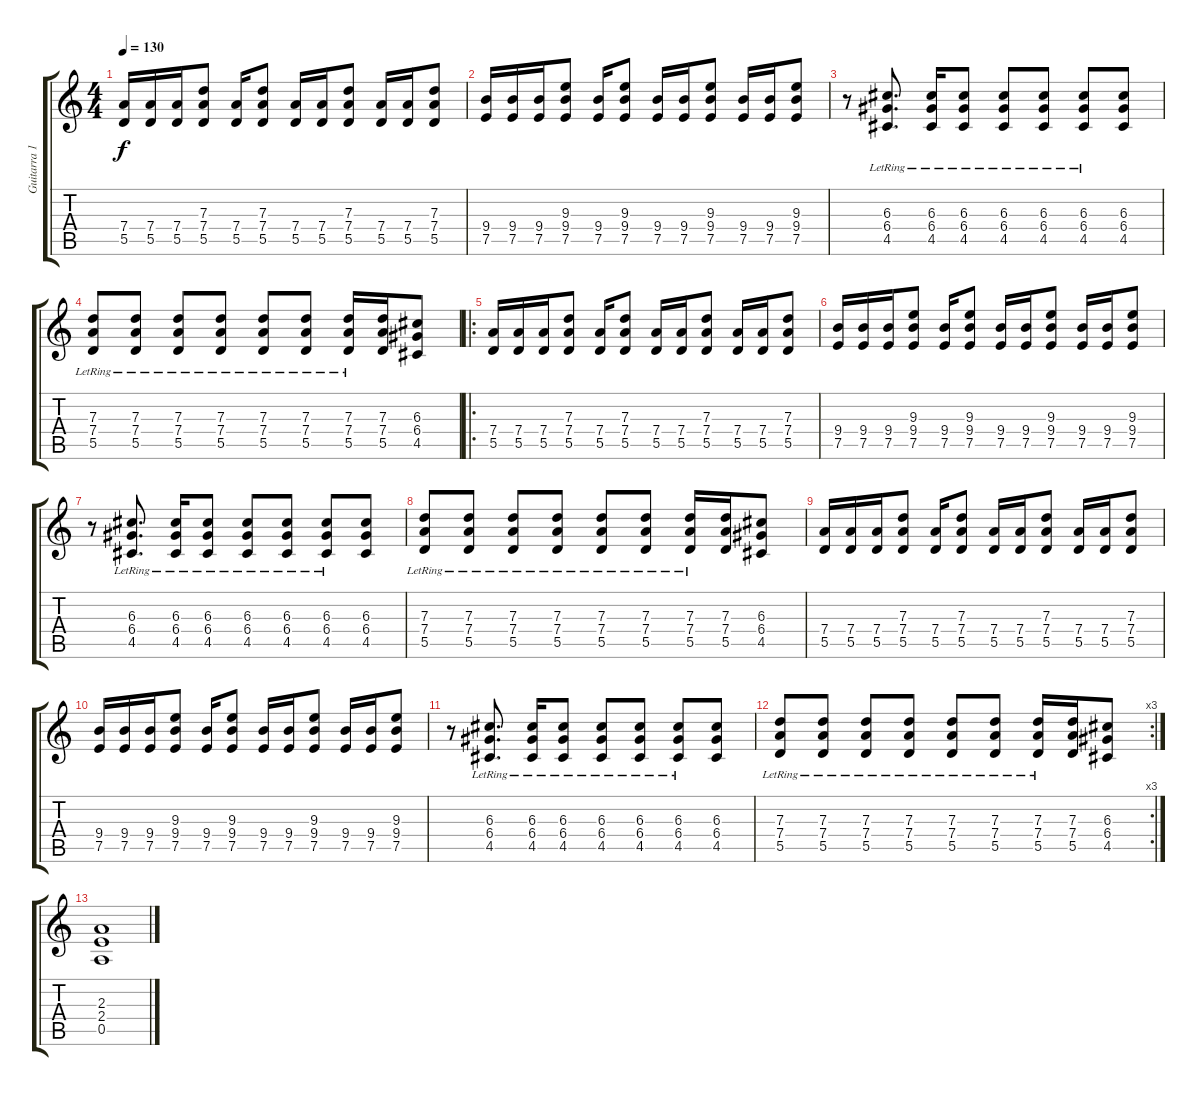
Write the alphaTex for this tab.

\track ("Guitarra 1" "Guitarra 1") {instrument electricguitarmuted}
\staff {score tabs}
\tuning (E4 B3 G3 D3 A2 E2) {hide}
\ts (4 4)
\tempo 130
\clef g2
\ks c
(7.4 5.5).16{dy f} (7.4 5.5).16 (7.4 5.5).16 (7.3 7.4 5.5).8 (7.4 5.5).16 (7.3 7.4 5.5).8 (7.4 5.5).16 (7.4 5.5).16 (7.3 7.4 5.5).8 (7.4 5.5).16 (7.4 5.5).16 (7.3 7.4 5.5).8 |
(9.4 7.5).16 (9.4 7.5).16 (9.4 7.5).16 (9.3 9.4 7.5).8 (9.4 7.5).16 (9.3 9.4 7.5).8 (9.4 7.5).16 (9.4 7.5).16 (9.3 9.4 7.5).8 (9.4 7.5).16 (9.4 7.5).16 (9.3 9.4 7.5).8 |
r.8 (6.3{lr} 6.4{lr} 4.5{lr}).8{d} (6.3{lr} 6.4{lr} 4.5{lr}).16 (6.3{lr} 6.4{lr} 4.5{lr}).8 (6.3{lr} 6.4{lr} 4.5{lr}).8 (6.3{lr} 6.4{lr} 4.5{lr}).8 (6.3{lr} 6.4{lr} 4.5{lr}).8 (6.3 6.4 4.5).8 |
(7.3{lr} 7.4{lr} 5.5{lr}).8 (7.3{lr} 7.4{lr} 5.5{lr}).8 (7.3{lr} 7.4{lr} 5.5{lr}).8 (7.3{lr} 7.4{lr} 5.5{lr}).8 (7.3{lr} 7.4{lr} 5.5{lr}).8 (7.3{lr} 7.4{lr} 5.5{lr}).8 (7.3{lr} 7.4{lr} 5.5{lr}).16 (7.3 7.4 5.5).16 (6.3 6.4 4.5).8 |
\ro
(7.4 5.5).16 (7.4 5.5).16 (7.4 5.5).16 (7.3 7.4 5.5).8 (7.4 5.5).16 (7.3 7.4 5.5).8 (7.4 5.5).16 (7.4 5.5).16 (7.3 7.4 5.5).8 (7.4 5.5).16 (7.4 5.5).16 (7.3 7.4 5.5).8 |
(9.4 7.5).16 (9.4 7.5).16 (9.4 7.5).16 (9.3 9.4 7.5).8 (9.4 7.5).16 (9.3 9.4 7.5).8 (9.4 7.5).16 (9.4 7.5).16 (9.3 9.4 7.5).8 (9.4 7.5).16 (9.4 7.5).16 (9.3 9.4 7.5).8 |
r.8 (6.3{lr} 6.4{lr} 4.5{lr}).8{d} (6.3{lr} 6.4{lr} 4.5{lr}).16 (6.3{lr} 6.4{lr} 4.5{lr}).8 (6.3{lr} 6.4{lr} 4.5{lr}).8 (6.3{lr} 6.4{lr} 4.5{lr}).8 (6.3{lr} 6.4{lr} 4.5{lr}).8 (6.3 6.4 4.5).8 |
(7.3{lr} 7.4{lr} 5.5{lr}).8 (7.3{lr} 7.4{lr} 5.5{lr}).8 (7.3{lr} 7.4{lr} 5.5{lr}).8 (7.3{lr} 7.4{lr} 5.5{lr}).8 (7.3{lr} 7.4{lr} 5.5{lr}).8 (7.3{lr} 7.4{lr} 5.5{lr}).8 (7.3{lr} 7.4{lr} 5.5{lr}).16 (7.3 7.4 5.5).16 (6.3 6.4 4.5).8 |
(7.4 5.5).16 (7.4 5.5).16 (7.4 5.5).16 (7.3 7.4 5.5).8 (7.4 5.5).16 (7.3 7.4 5.5).8 (7.4 5.5).16 (7.4 5.5).16 (7.3 7.4 5.5).8 (7.4 5.5).16 (7.4 5.5).16 (7.3 7.4 5.5).8 |
(9.4 7.5).16 (9.4 7.5).16 (9.4 7.5).16 (9.3 9.4 7.5).8 (9.4 7.5).16 (9.3 9.4 7.5).8 (9.4 7.5).16 (9.4 7.5).16 (9.3 9.4 7.5).8 (9.4 7.5).16 (9.4 7.5).16 (9.3 9.4 7.5).8 |
r.8 (6.3{lr} 6.4{lr} 4.5{lr}).8{d} (6.3{lr} 6.4{lr} 4.5{lr}).16 (6.3{lr} 6.4{lr} 4.5{lr}).8 (6.3{lr} 6.4{lr} 4.5{lr}).8 (6.3{lr} 6.4{lr} 4.5{lr}).8 (6.3{lr} 6.4{lr} 4.5{lr}).8 (6.3 6.4 4.5).8 |
\rc 3
(7.3{lr} 7.4{lr} 5.5{lr}).8 (7.3{lr} 7.4{lr} 5.5{lr}).8 (7.3{lr} 7.4{lr} 5.5{lr}).8 (7.3{lr} 7.4{lr} 5.5{lr}).8 (7.3{lr} 7.4{lr} 5.5{lr}).8 (7.3{lr} 7.4{lr} 5.5{lr}).8 (7.3{lr} 7.4{lr} 5.5{lr}).16 (7.3 7.4 5.5).16 (6.3 6.4 4.5).8 |
(2.3 2.4 0.5).1
